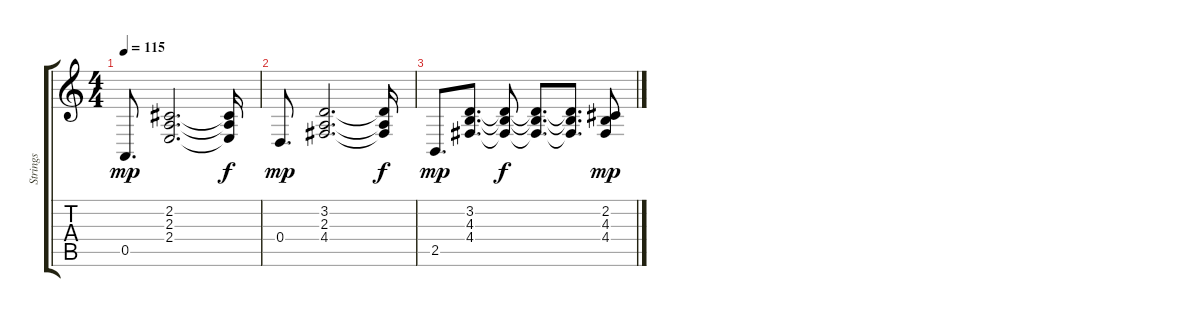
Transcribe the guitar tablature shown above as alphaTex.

\track ("Strings" "Strings") {instrument pad2warm}
\staff {score tabs}
\tuning (E4 B3 G3 D3 A2 E2) {hide}
\ts (4 4)
\tempo 115
\clef g2
\ks c
0.5.8{d dy mp} (2.2 2.3 2.4).2{d} (2.2{t} 2.3{t} 2.4{t}).16{dy f} |
0.4.8{d dy mp} (3.2 2.3 4.4).2{d} (3.2{t} 2.3{t} 4.4{t}).16{dy f} |
2.5.8{d dy mp} (3.2 4.3 4.4).8{d} (3.2{t} 4.3{t} 4.4{t}).8{dy f} (3.2{t} 4.3{t} 4.4{t}).8{d} (3.2{t} 4.3{t} 4.4{t}).8{d} (2.2 4.3 4.4).8{dy mp}
